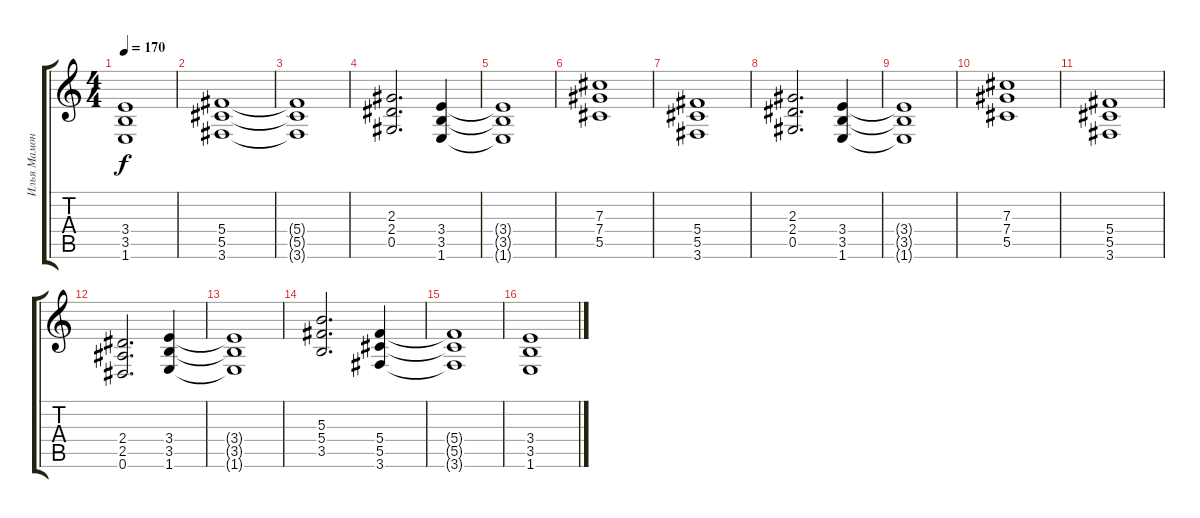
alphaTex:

\track ("Илья Мамонтов" "Илья Мамон") {instrument distortionguitar}
\staff {score tabs}
\tuning (Eb4 Bb3 Gb3 Db3 Ab2 Eb2) {hide}
\ts (4 4)
\tempo 170
\clef g2
\ks c
(3.4{t} 3.5{t} 1.6{t}).1{dy f} |
(5.4 5.5 3.6).1 |
(5.4{t} 5.5{t} 3.6{t}).1 |
(2.3 2.4 0.5).2{d} (3.4 3.5 1.6).4 |
(3.4{t} 3.5{t} 1.6{t}).1 |
(7.3 7.4 5.5).1 |
(5.4 5.5 3.6).1 |
(2.3 2.4 0.5).2{d} (3.4 3.5 1.6).4 |
(3.4{t} 3.5{t} 1.6{t}).1 |
(7.3 7.4 5.5).1 |
(5.4 5.5 3.6).1 |
(2.4 2.5 0.6).2{d} (3.4 3.5 1.6).4 |
(3.4{t} 3.5{t} 1.6{t}).1 |
(5.3 5.4 3.5).2{d} (5.4 5.5 3.6).4 |
(5.4{t} 5.5{t} 3.6{t}).1 |
(3.4 3.5 1.6).1
